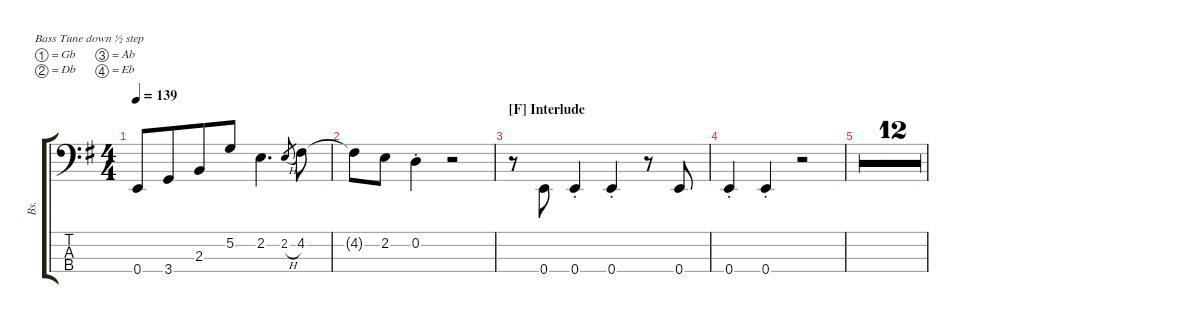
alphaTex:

\defaultSystemsLayout 4
\hideDynamics
\bracketExtendMode groupsimilarinstruments
\otherSystemsTrackNameOrientation horizontal
\track ("Electric Bass" "Bs.") {defaultSystemsLayout 8 multiBarRest instrument electricbassfinger}
\staff {score tabs}
\tuning (Gb2 Db2 Ab1 Eb1)
\displaytranspose 13
\ts (4 4)
\tempo 139
\clef f4
\ks g
0.4{t acc forcenatural}.8{dy mf beam Up} 3.4{acc forcenatural}.8{beam Up beam merge} 2.3{acc forcenatural}.8{beam Up} 5.2{acc forcenatural}.8{beam Up} 2.2{acc forcenatural}.4{d beam Down} 2.2{h acc forcenatural}.8{gr beam Up} 4.2{acc #}.8{beam Down} |
4.2{t acc #}.8{beam Down} 2.2{acc forcenatural}.8{beam Down} 0.2{st acc forcenatural}.4{beam Down} r.2{beam Down} |
\section ("F" "Interlude")
r.8{beam Down} 0.4{acc forcenatural}.8{beam Up} 0.4{st acc forcenatural}.4{beam Up} 0.4{st acc forcenatural}.4{beam Up} r.8{beam Up} 0.4{acc forcenatural}.8{beam Up} |
0.4{st acc forcenatural}.4{beam Up} 0.4{st acc forcenatural}.4{beam Up} r.2{beam Up} |
\simile firstofdouble
|
\simile secondofdouble
|
\simile firstofdouble
|
\simile secondofdouble
|
\simile firstofdouble
|
\simile secondofdouble
|
\simile firstofdouble
|
\simile secondofdouble
|
\simile firstofdouble
|
\simile secondofdouble
|
\simile firstofdouble
|
\simile secondofdouble
